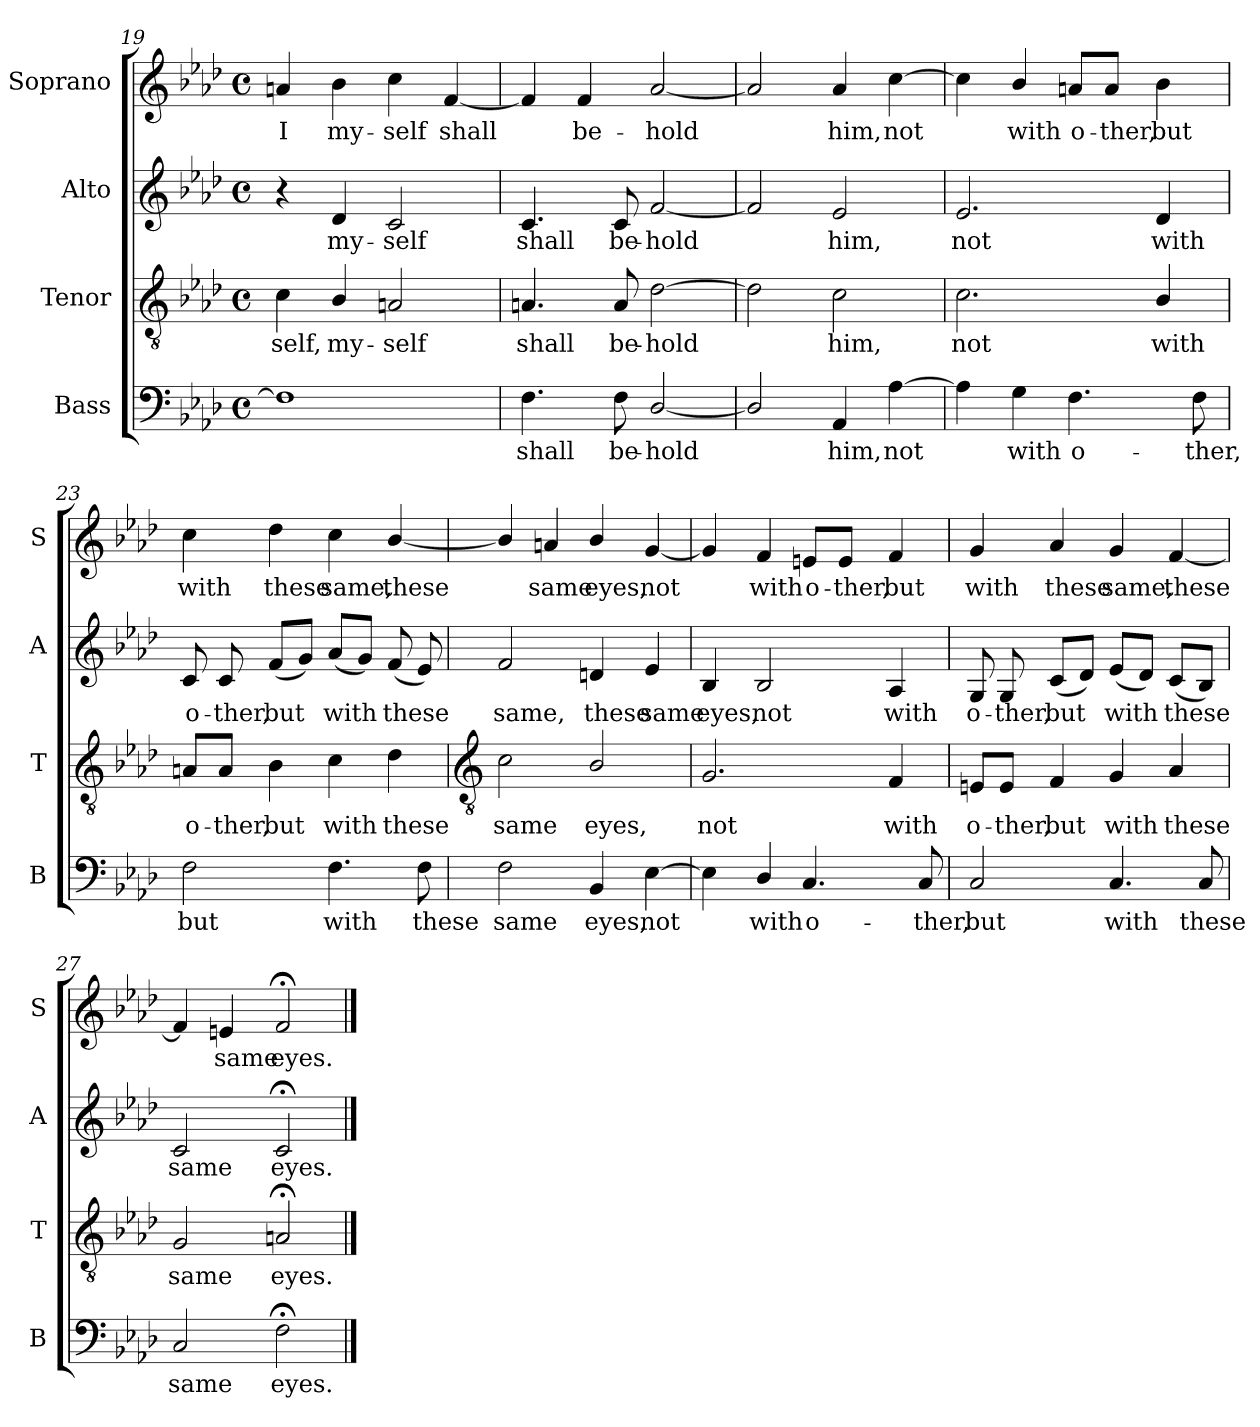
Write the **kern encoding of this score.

**kern	**text	**kern	**text	**kern	**text	**kern	**text
*part4	*part4	*part3	*part3	*part2	*part2	*part1	*part1
*staff4	*staff4	*staff3	*staff3	*staff2	*staff2	*staff1	*staff1
*I"Bass	*	*I"Tenor	*	*I"Alto	*	*I"Soprano	*
*I'B	*	*I'T	*	*I'A	*	*I'S	*
!!LO:LB:g=z
*clefF4	*	*clefGv2	*	*clefG2	*	*clefG2	*
*k[b-e-a-d-]	*	*k[b-e-a-d-]	*	*k[b-e-a-d-]	*	*k[b-e-a-d-]	*
*A-:	*	*A-:	*	*A-:	*	*A-:	*
*M4/4	*	*M4/4	*	*M4/4	*	*M4/4	*
*met(c)	*	*met(c)	*	*met(c)	*	*met(c)	*
=19	=19	=19	=19	=19	=19	=19	=19
!	!	!	!LO:LY:b	!	!	!	!LO:LY:b
1F]	.	4c	-self,	4r	.	4an	I
!	!	!	!LO:LY:b	!	!LO:LY:b	!	!LO:LY:b
.	.	4B-/	my-	4d-	my-	4b-	my-
!	!	!	!LO:LY:b	!	!LO:LY:b	!	!LO:LY:b
.	.	2An	-self	2c	-self	4cc	-self
!	!	!	!	!	!	!	!LO:LY:b
.	.	.	.	.	.	[4f	shall
=20	=20	=20	=20	=20	=20	=20	=20
!	!LO:LY:b	!	!LO:LY:b	!	!LO:LY:b	!	!
4.F	shall	4.An	shall	4.c	shall	4f]	.
!	!	!	!	!	!	!	!LO:LY:b
.	.	.	.	.	.	4f	be-
!	!LO:LY:b	!	!LO:LY:b	!	!LO:LY:b	!	!
8F	be-	8A	be-	8c	be-	.	.
!	!LO:LY:b	!	!LO:LY:b	!	!LO:LY:b	!	!LO:LY:b
[2D-/	-hold	[2d-	-hold	[2f	-hold	[2a-	-hold
=21	=21	=21	=21	=21	=21	=21	=21
2D-/]	.	2d-]	.	2f]	.	2a-]	.
!	!LO:LY:b	!	!LO:LY:b	!	!LO:LY:b	!	!LO:LY:b
4AA-	him,	2c	him,	2e-	him,	4a-	him,
!	!LO:LY:b	!	!	!	!	!	!LO:LY:b
[4A-	not	.	.	.	.	[4cc	not
=22	=22	=22	=22	=22	=22	=22	=22
!	!	!	!LO:LY:b	!	!LO:LY:b	!	!
4A-]	.	2.c	not	2.e-	not	4cc]	.
!	!LO:LY:b	!	!	!	!	!	!LO:LY:b
4G	with	.	.	.	.	4b-/	with
!	!LO:LY:b	!	!	!	!	!	!LO:LY:b
4.F	o-	.	.	.	.	8an/L	o-
!	!	!	!	!	!	!	!LO:LY:b
.	.	.	.	.	.	8a/J	-ther,
!	!	!	!LO:LY:b	!	!LO:LY:b	!	!LO:LY:b
.	.	4B-/	with	4d-	with	4b-	but
!	!LO:LY:b	!	!	!	!	!	!
8F	-ther,	.	.	.	.	.	.
=23	=23	=23	=23	=23	=23	=23	=23
!	!LO:LY:b	!	!LO:LY:b	!	!LO:LY:b	!	!LO:LY:b
2F	but	8An/L	o-	8c	o-	4cc	with
!	!	!	!LO:LY:b	!	!LO:LY:b	!	!
.	.	8A/J	-ther,	8c	-ther,	.	.
!	!	!	!LO:LY:b	!	!LO:LY:b	!	!LO:LY:b
.	.	4B-	but	(<8fL	but	4dd-	these
.	.	.	.	8gJ)	.	.	.
!	!LO:LY:b	!	!LO:LY:b	!	!LO:LY:b	!	!LO:LY:b
4.F	with	4c	with	(<8a-L	with	4cc	same,
.	.	.	.	8gJ)	.	.	.
!	!	!	!LO:LY:b	!	!LO:LY:b	!	!LO:LY:b
.	.	4d-	these	(<8fL	these	[4b-/	these
!	!LO:LY:b	!	!	!	!	!	!
8FL	these	.	.	8e-)	.	.	.
!!LO:LB:g=z
=24	=24	=24	=24	=24	=24	=24	=24
*	*	*clefGv2	*	*	*	*	*
!	!LO:LY:b	!	!LO:LY:b	!	!LO:LY:b	!	!
2F	same	2c	same	2f	same,	4b-/]	.
!	!	!	!	!	!	!	!LO:LY:b
.	.	.	.	.	.	4an	same
!	!LO:LY:b	!	!LO:LY:b	!	!LO:LY:b	!	!LO:LY:b
4BB-	eyes,	2B-/	eyes,	4dn	these	4b-/	eyes,
!	!LO:LY:b	!	!	!	!LO:LY:b	!	!LO:LY:b
[4E-	not	.	.	4e-	same	[4g	not
=25	=25	=25	=25	=25	=25	=25	=25
!	!	!	!LO:LY:b	!	!LO:LY:b	!	!
4E-]	.	2.G	not	4B-	eyes,	4g]	.
!	!LO:LY:b	!	!	!	!LO:LY:b	!	!LO:LY:b
4D-/	with	.	.	2B-	not	4f	with
!	!LO:LY:b	!	!	!	!	!	!LO:LY:b
4.C	o-	.	.	.	.	8en/L	o-
!	!	!	!	!	!	!	!LO:LY:b
.	.	.	.	.	.	8e/J	-ther,
!	!	!	!LO:LY:b	!	!LO:LY:b	!	!LO:LY:b
.	.	4F	with	4A-	with	4f	but
!	!LO:LY:b	!	!	!	!	!	!
8C	-ther,	.	.	.	.	.	.
=26	=26	=26	=26	=26	=26	=26	=26
!	!LO:LY:b	!	!LO:LY:b	!	!LO:LY:b	!	!LO:LY:b
2C	but	8En/L	o-	8G	o-	4g	with
!	!	!	!LO:LY:b	!	!LO:LY:b	!	!
.	.	8E/J	-ther,	8G	-ther,	.	.
!	!	!	!LO:LY:b	!	!LO:LY:b	!	!LO:LY:b
.	.	4F	but	(<8cL	but	4a-	these
.	.	.	.	8d-J)	.	.	.
!	!LO:LY:b	!	!LO:LY:b	!	!LO:LY:b	!	!LO:LY:b
4.C	with	4G	with	(<8e-L	with	4g	same,
.	.	.	.	8d-J)	.	.	.
!	!	!	!LO:LY:b	!	!LO:LY:b	!	!LO:LY:b
.	.	4A-	these	(<8cL	these	[4f	these
!	!LO:LY:b	!	!	!	!	!	!
8C	these	.	.	8B-J)	.	.	.
=27	=27	=27	=27	=27	=27	=27	=27
!	!LO:LY:b	!	!LO:LY:b	!	!LO:LY:b	!	!
2C	same	2G	same	2c	same	4f]	.
!	!	!	!	!	!	!	!LO:LY:b
.	.	.	.	.	.	4en	same
!	!LO:LY:b	!	!LO:LY:b	!	!LO:LY:b	!	!LO:LY:b
2F;<	eyes.	2An;<	eyes.	2c;<	eyes.	2f;<	eyes.
==	==	==	==	==	==	==	==
*-	*-	*-	*-	*-	*-	*-	*-
